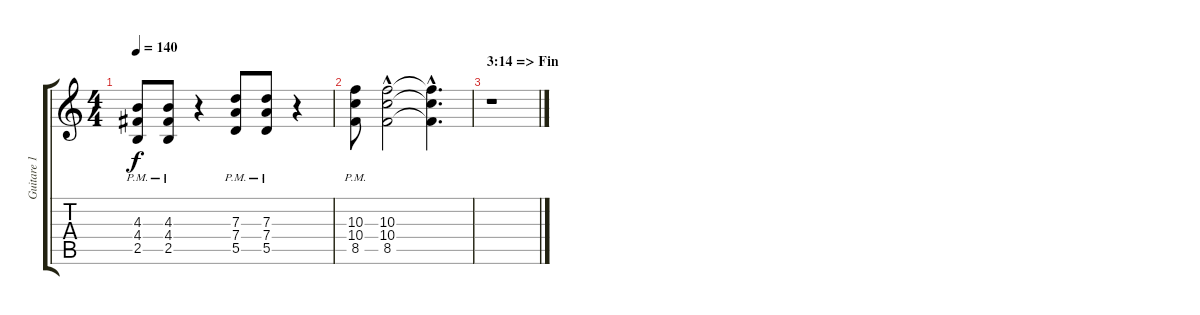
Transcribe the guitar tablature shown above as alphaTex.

\track ("Guitare 1" "Guitare 1") {instrument distortionguitar}
\staff {score tabs}
\tuning (E4 B3 G3 D3 A2 E2) {hide}
\ts (4 4)
\tempo 140
\clef g2
\ks c
(4.3{pm} 4.4{pm} 2.5{pm}).8{dy f} (4.3{pm} 4.4{pm} 2.5{pm}).8 r.4 (7.3{pm} 7.4{pm} 5.5{pm}).8 (7.3{pm} 7.4{pm} 5.5{pm}).8 r.4 |
(10.3{pm} 10.4{pm} 8.5{pm}).8 (10.3{hac} 10.4 8.5).2 (10.3{hac t} 10.4{hac t} 8.5{hac t}).4{d} |
\section ("" "3:14 => Fin")
r.1
